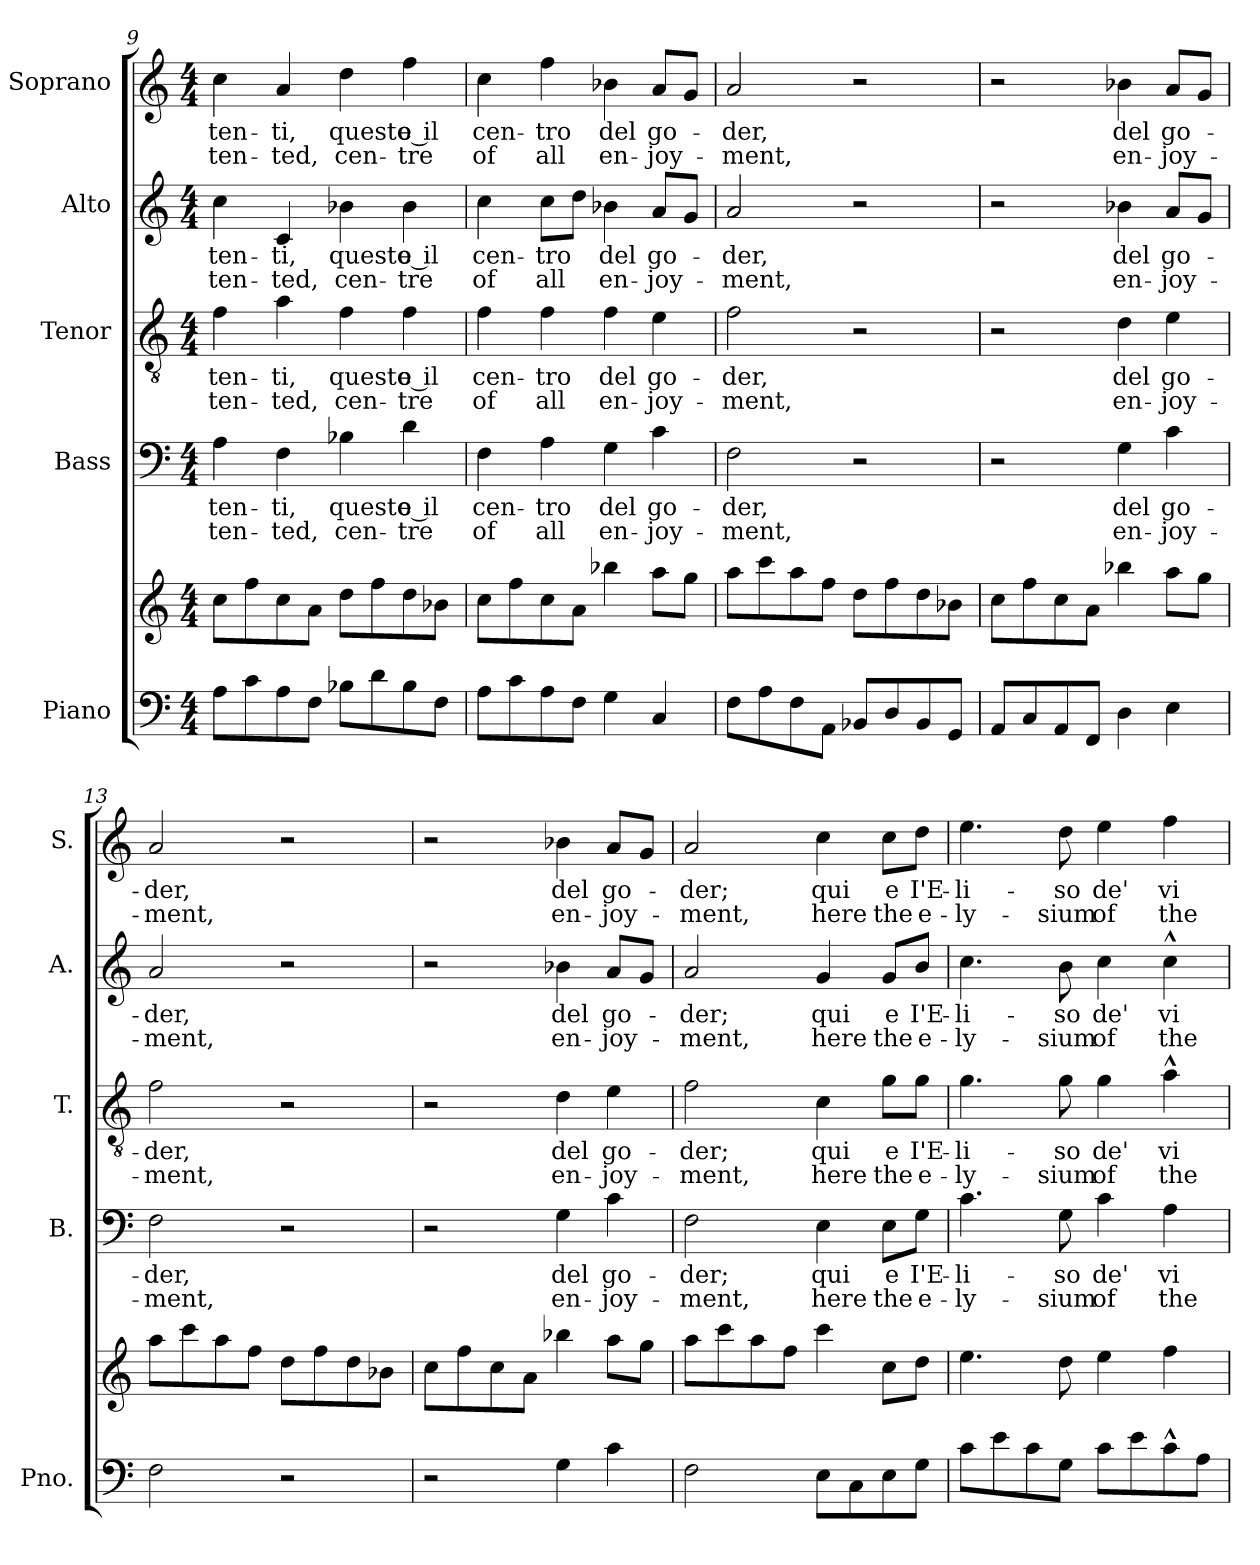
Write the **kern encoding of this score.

**kern	**kern	**kern	**text	**text	**kern	**text	**text	**kern	**text	**text	**kern	**text	**text
*part5	*part5	*part4	*part4	*part4	*part3	*part3	*part3	*part2	*part2	*part2	*part1	*part1	*part1
*staff6	*staff5	*staff4	*staff4	*staff4	*staff3	*staff3	*staff3	*staff2	*staff2	*staff2	*staff1	*staff1	*staff1
*I"Piano	*	*I"Bass	*	*	*I"Tenor	*	*	*I"Alto	*	*	*I"Soprano	*	*
*I'Pno.	*	*I'B.	*	*	*I'T.	*	*	*I'A.	*	*	*I'S.	*	*
!!LO:PB:g=z
*clefF4	*clefG2	*clefF4	*	*	*clefGv2	*	*	*clefG2	*	*	*clefG2	*	*
*k[]	*k[]	*k[]	*	*	*k[]	*	*	*k[]	*	*	*k[]	*	*
*M4/4	*M4/4	*M4/4	*	*	*M4/4	*	*	*M4/4	*	*	*M4/4	*	*
=9	=9	=9	=9	=9	=9	=9	=9	=9	=9	=9	=9	=9	=9
!	!	!	!LO:LY:b	!LO:LY:b	!	!LO:LY:b	!LO:LY:b	!	!LO:LY:b	!LO:LY:b	!	!LO:LY:b	!LO:LY:b
8A\L	8cc\L	4A\	-ten-	-ten-	4f\	-ten-	-ten-	4cc\	-ten-	-ten-	4cc\	-ten-	-ten-
8c\	8ff\	.	.	.	.	.	.	.	.	.	.	.	.
!	!	!	!LO:LY:b	!LO:LY:b	!	!LO:LY:b	!LO:LY:b	!	!LO:LY:b	!LO:LY:b	!	!LO:LY:b	!LO:LY:b
8A\	8cc\	4F\	-ti,	-ted,	4a\	-ti,	-ted,	4c/	-ti,	-ted,	4a/	-ti,	-ted,
8F\J	8a\J	.	.	.	.	.	.	.	.	.	.	.	.
!	!	!	!LO:LY:b	!LO:LY:b	!	!LO:LY:b	!LO:LY:b	!	!LO:LY:b	!LO:LY:b	!	!LO:LY:b	!LO:LY:b
8B-X\L	8dd\L	4B-X\	questo	cen-	4f\	questo	cen-	4b-X\	questo	cen-	4dd\	questo	cen-
8d\	8ff\	.	.	.	.	.	.	.	.	.	.	.	.
!	!	!	!LO:LY:b	!LO:LY:b	!	!LO:LY:b	!LO:LY:b	!	!LO:LY:b	!LO:LY:b	!	!LO:LY:b	!LO:LY:b
8B-\	8dd\	4d\	e il	-tre	4f\	e il	-tre	4b-\	e il	-tre	4ff\	e il	-tre
8F\J	8b-X\J	.	.	.	.	.	.	.	.	.	.	.	.
=10	=10	=10	=10	=10	=10	=10	=10	=10	=10	=10	=10	=10	=10
!	!	!	!LO:LY:b	!LO:LY:b	!	!LO:LY:b	!LO:LY:b	!	!LO:LY:b	!LO:LY:b	!	!LO:LY:b	!LO:LY:b
8A\L	8cc\L	4F\	cen-	of	4f\	cen-	of	4cc\	cen-	of	4cc\	cen-	of
8c\	8ff\	.	.	.	.	.	.	.	.	.	.	.	.
!	!	!	!LO:LY:b	!LO:LY:b	!	!LO:LY:b	!LO:LY:b	!	!LO:LY:b	!LO:LY:b	!	!LO:LY:b	!LO:LY:b
8A\	8cc\	4A\	-tro	all	4f\	-tro	all	8cc\L	-tro	all	4ff\	-tro	all
8F\J	8a\J	.	.	.	.	.	.	8dd\J	.	.	.	.	.
!	!	!	!LO:LY:b	!LO:LY:b	!	!LO:LY:b	!LO:LY:b	!	!LO:LY:b	!LO:LY:b	!	!LO:LY:b	!LO:LY:b
4G\	4bb-X\	4G\	del	en-	4f\	del	en-	4b-X\	del	en-	4b-X\	del	en-
!	!	!	!LO:LY:b	!LO:LY:b	!	!LO:LY:b	!LO:LY:b	!	!LO:LY:b	!LO:LY:b	!	!LO:LY:b	!LO:LY:b
4C/	8aa\L	4c\	go-	-joy-	4e\	go-	-joy-	8a/L	go-	-joy-	8a/L	go-	-joy-
.	8gg\J	.	.	.	.	.	.	8g/J	.	.	8g/J	.	.
=11	=11	=11	=11	=11	=11	=11	=11	=11	=11	=11	=11	=11	=11
!	!	!	!LO:LY:b	!LO:LY:b	!	!LO:LY:b	!LO:LY:b	!	!LO:LY:b	!LO:LY:b	!	!LO:LY:b	!LO:LY:b
8F\L	8aa\L	2F\	-der,	-ment,	2f\	-der,	-ment,	2a/	-der,	-ment,	2a/	-der,	-ment,
8A\	8ccc\	.	.	.	.	.	.	.	.	.	.	.	.
8F\	8aa\	.	.	.	.	.	.	.	.	.	.	.	.
8AA\J	8ff\J	.	.	.	.	.	.	.	.	.	.	.	.
8BB-X/L	8dd\L	2r	.	.	2r	.	.	2r	.	.	2r	.	.
8D/	8ff\	.	.	.	.	.	.	.	.	.	.	.	.
8BB-/	8dd\	.	.	.	.	.	.	.	.	.	.	.	.
8GG/J	8b-X\J	.	.	.	.	.	.	.	.	.	.	.	.
=12	=12	=12	=12	=12	=12	=12	=12	=12	=12	=12	=12	=12	=12
8AA/L	8cc\L	2r	.	.	2r	.	.	2r	.	.	2r	.	.
8C/	8ff\	.	.	.	.	.	.	.	.	.	.	.	.
8AA/	8cc\	.	.	.	.	.	.	.	.	.	.	.	.
8FF/J	8a\J	.	.	.	.	.	.	.	.	.	.	.	.
!	!	!	!LO:LY:b	!LO:LY:b	!	!LO:LY:b	!LO:LY:b	!	!LO:LY:b	!LO:LY:b	!	!LO:LY:b	!LO:LY:b
4D\	4bb-X\	4G\	del	en-	4d\	del	en-	4b-X\	del	en-	4b-X\	del	en-
!	!	!	!LO:LY:b	!LO:LY:b	!	!LO:LY:b	!LO:LY:b	!	!LO:LY:b	!LO:LY:b	!	!LO:LY:b	!LO:LY:b
4E\	8aa\L	4c\	go-	-joy-	4e\	go-	-joy-	8a/L	go-	-joy-	8a/L	go-	-joy-
.	8gg\J	.	.	.	.	.	.	8g/J	.	.	8g/J	.	.
!!LO:LB:g=z
=13	=13	=13	=13	=13	=13	=13	=13	=13	=13	=13	=13	=13	=13
!	!	!	!LO:LY:b	!LO:LY:b	!	!LO:LY:b	!LO:LY:b	!	!LO:LY:b	!LO:LY:b	!	!LO:LY:b	!LO:LY:b
2F\	8aa\L	2F\	-der,	-ment,	2f\	-der,	-ment,	2a/	-der,	-ment,	2a/	-der,	-ment,
.	8ccc\	.	.	.	.	.	.	.	.	.	.	.	.
.	8aa\	.	.	.	.	.	.	.	.	.	.	.	.
.	8ff\J	.	.	.	.	.	.	.	.	.	.	.	.
2r	8dd\L	2r	.	.	2r	.	.	2r	.	.	2r	.	.
.	8ff\	.	.	.	.	.	.	.	.	.	.	.	.
.	8dd\	.	.	.	.	.	.	.	.	.	.	.	.
.	8b-X\J	.	.	.	.	.	.	.	.	.	.	.	.
=14	=14	=14	=14	=14	=14	=14	=14	=14	=14	=14	=14	=14	=14
2r	8cc\L	2r	.	.	2r	.	.	2r	.	.	2r	.	.
.	8ff\	.	.	.	.	.	.	.	.	.	.	.	.
.	8cc\	.	.	.	.	.	.	.	.	.	.	.	.
.	8a\J	.	.	.	.	.	.	.	.	.	.	.	.
!	!	!	!LO:LY:b	!LO:LY:b	!	!LO:LY:b	!LO:LY:b	!	!LO:LY:b	!LO:LY:b	!	!LO:LY:b	!LO:LY:b
4G\	4bb-X\	4G\	del	en-	4d\	del	en-	4b-X\	del	en-	4b-X\	del	en-
!	!	!	!LO:LY:b	!LO:LY:b	!	!LO:LY:b	!LO:LY:b	!	!LO:LY:b	!LO:LY:b	!	!LO:LY:b	!LO:LY:b
4c\	8aa\L	4c\	go-	-joy-	4e\	go-	-joy-	8a/L	go-	-joy-	8a/L	go-	-joy-
.	8gg\J	.	.	.	.	.	.	8g/J	.	.	8g/J	.	.
=15	=15	=15	=15	=15	=15	=15	=15	=15	=15	=15	=15	=15	=15
!	!	!	!LO:LY:b	!LO:LY:b	!	!LO:LY:b	!LO:LY:b	!	!LO:LY:b	!LO:LY:b	!	!LO:LY:b	!LO:LY:b
2F\	8aa\L	2F\	-der;	-ment,	2f\	-der;	-ment,	2a/	-der;	-ment,	2a/	-der;	-ment,
.	8ccc\	.	.	.	.	.	.	.	.	.	.	.	.
.	8aa\	.	.	.	.	.	.	.	.	.	.	.	.
.	8ff\J	.	.	.	.	.	.	.	.	.	.	.	.
!	!	!	!LO:LY:b	!LO:LY:b	!	!LO:LY:b	!LO:LY:b	!	!LO:LY:b	!LO:LY:b	!	!LO:LY:b	!LO:LY:b
8E\L	4ccc\	4E\	qui	here	4c\	qui	here	4g/	qui	here	4cc\	qui	here
8C\	.	.	.	.	.	.	.	.	.	.	.	.	.
!	!	!	!LO:LY:b	!LO:LY:b	!	!LO:LY:b	!LO:LY:b	!	!LO:LY:b	!LO:LY:b	!	!LO:LY:b	!LO:LY:b
8E\	8cc\L	8E\L	e	the	8g\L	e	the	8g/L	e	the	8cc\L	e	the
!	!	!	!LO:LY:b	!LO:LY:b	!	!LO:LY:b	!LO:LY:b	!	!LO:LY:b	!LO:LY:b	!	!LO:LY:b	!LO:LY:b
8G\J	8dd\J	8G\J	I'E-	e-	8g\J	I'E-	e-	8b/J	I'E-	e-	8dd\J	I'E-	e-
=16	=16	=16	=16	=16	=16	=16	=16	=16	=16	=16	=16	=16	=16
!	!	!	!LO:LY:b	!LO:LY:b	!	!LO:LY:b	!LO:LY:b	!	!LO:LY:b	!LO:LY:b	!	!LO:LY:b	!LO:LY:b
8c\L	4.ee\	4.c\	-li-	-ly-	4.g\	-li-	-ly-	4.cc\	-li-	-ly-	4.ee\	-li-	-ly-
8e\	.	.	.	.	.	.	.	.	.	.	.	.	.
8c\	.	.	.	.	.	.	.	.	.	.	.	.	.
!	!	!	!LO:LY:b	!LO:LY:b	!	!LO:LY:b	!LO:LY:b	!	!LO:LY:b	!LO:LY:b	!	!LO:LY:b	!LO:LY:b
8G\J	8dd\	8G\	-so	-sium	8g\	-so	-sium	8b\	-so	-sium	8dd\	-so	-sium
!	!	!	!LO:LY:b	!LO:LY:b	!	!LO:LY:b	!LO:LY:b	!	!LO:LY:b	!LO:LY:b	!	!LO:LY:b	!LO:LY:b
8c\L	4ee\	4c\	de'	of	4g\	de'	of	4cc\	de'	of	4ee\	de'	of
8e\	.	.	.	.	.	.	.	.	.	.	.	.	.
!	!	!	!LO:LY:b	!LO:LY:b	!	!LO:LY:b	!LO:LY:b	!	!LO:LY:b	!LO:LY:b	!	!LO:LY:b	!LO:LY:b
8c^^\	4ff\	4A\	vi-	the	4a^^\	vi-	the	4cc^^\	vi-	the	4ff\	vi-	the
8A\J	.	.	.	.	.	.	.	.	.	.	.	.	.
=	=	=	=	=	=	=	=	=	=	=	=	=	=
*-	*-	*-	*-	*-	*-	*-	*-	*-	*-	*-	*-	*-	*-
